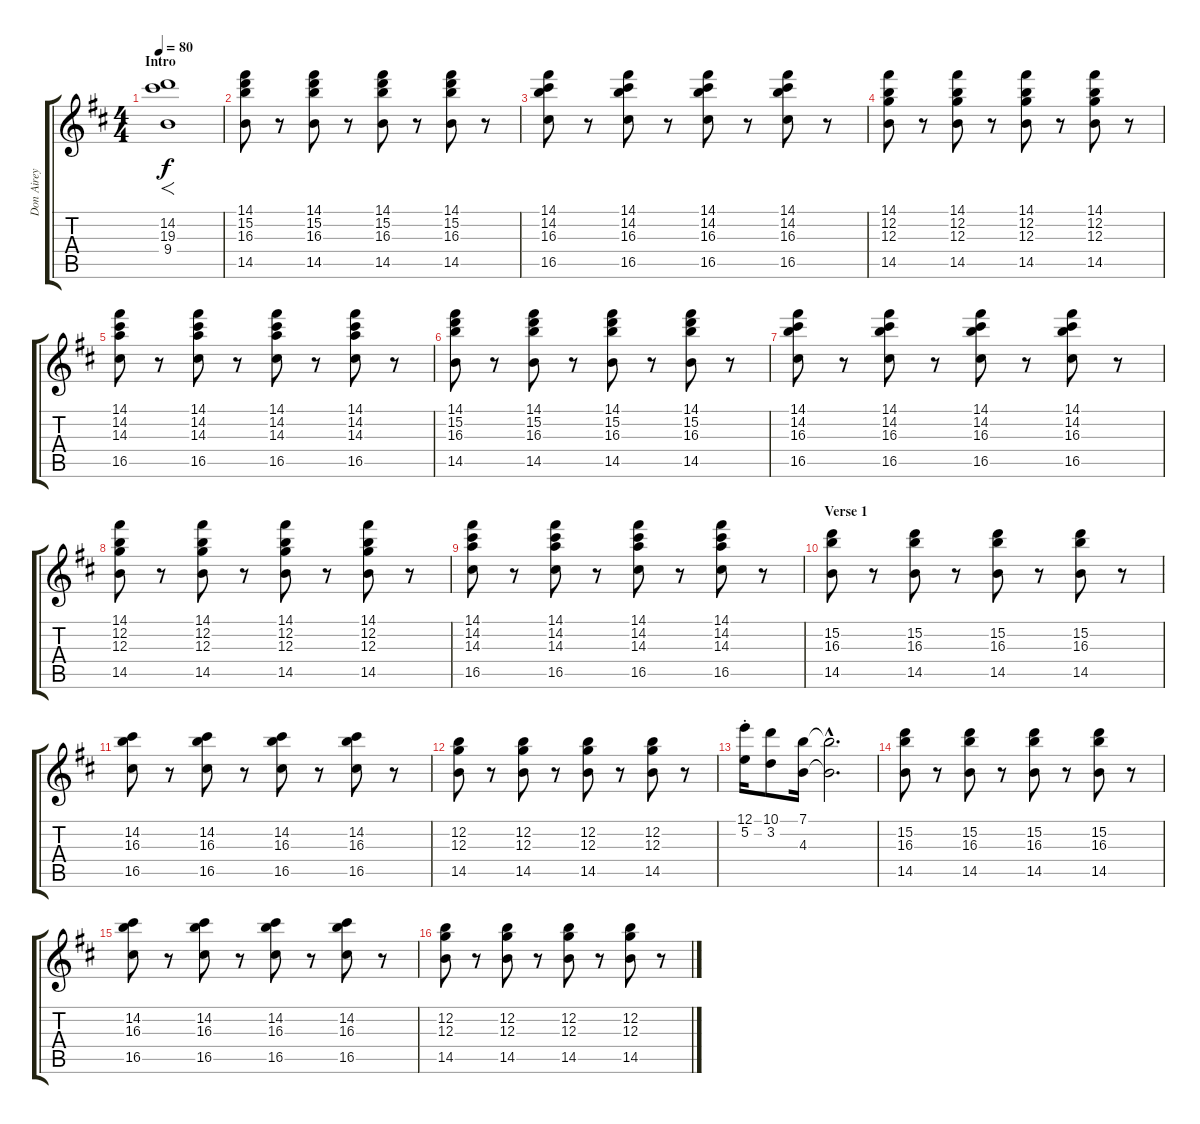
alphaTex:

\track ("Don Airey" "Don Airey") {instrument pad8sweep}
\staff {score tabs}
\tuning (E5 B4 G4 D4 A3 E3) {hide}
\ts (4 4)
\section ("" "Intro")
\tempo 80
\clef g2
\ks bminor
(14.2 19.3 9.4).1{f dy f instrument pad8sweep} |
(14.1 15.2 16.3 14.5).8{instrument pad8sweep} r.8 (14.1 15.2 16.3 14.5).8 r.8 (14.1 15.2 16.3 14.5).8 r.8 (14.1 15.2 16.3 14.5).8 r.8 |
(14.1 14.2 16.3 16.5).8 r.8 (14.1 14.2 16.3 16.5).8 r.8 (14.1 14.2 16.3 16.5).8 r.8 (14.1 14.2 16.3 16.5).8 r.8 |
(14.1 12.2 12.3 14.5).8 r.8 (14.1 12.2 12.3 14.5).8 r.8 (14.1 12.2 12.3 14.5).8 r.8 (14.1 12.2 12.3 14.5).8 r.8 |
(14.1 14.2 14.3 16.5).8 r.8 (14.1 14.2 14.3 16.5).8 r.8 (14.1 14.2 14.3 16.5).8 r.8 (14.1 14.2 14.3 16.5).8 r.8 |
(14.1 15.2 16.3 14.5).8 r.8 (14.1 15.2 16.3 14.5).8 r.8 (14.1 15.2 16.3 14.5).8 r.8 (14.1 15.2 16.3 14.5).8 r.8 |
(14.1 14.2 16.3 16.5).8 r.8 (14.1 14.2 16.3 16.5).8 r.8 (14.1 14.2 16.3 16.5).8 r.8 (14.1 14.2 16.3 16.5).8 r.8 |
(14.1 12.2 12.3 14.5).8 r.8 (14.1 12.2 12.3 14.5).8 r.8 (14.1 12.2 12.3 14.5).8 r.8 (14.1 12.2 12.3 14.5).8 r.8 |
(14.1 14.2 14.3 16.5).8 r.8 (14.1 14.2 14.3 16.5).8 r.8 (14.1 14.2 14.3 16.5).8 r.8 (14.1 14.2 14.3 16.5).8 r.8 |
\section ("" "Verse 1")
(15.2 16.3 14.5).8 r.8 (15.2 16.3 14.5).8 r.8 (15.2 16.3 14.5).8 r.8 (15.2 16.3 14.5).8 r.8 |
(14.2 16.3 16.5).8 r.8 (14.2 16.3 16.5).8 r.8 (14.2 16.3 16.5).8 r.8 (14.2 16.3 16.5).8 r.8 |
(12.2 12.3 14.5).8 r.8 (12.2 12.3 14.5).8 r.8 (12.2 12.3 14.5).8 r.8 (12.2 12.3 14.5).8 r.8 |
(12.1{st} 5.2{st}).16 (10.1 3.2).8 (7.1 4.3).16 (7.1{hac t} 4.3{hac t}).2{d} |
(15.2 16.3 14.5).8 r.8 (15.2 16.3 14.5).8 r.8 (15.2 16.3 14.5).8 r.8 (15.2 16.3 14.5).8 r.8 |
(14.2 16.3 16.5).8 r.8 (14.2 16.3 16.5).8 r.8 (14.2 16.3 16.5).8 r.8 (14.2 16.3 16.5).8 r.8 |
(12.2 12.3 14.5).8 r.8 (12.2 12.3 14.5).8 r.8 (12.2 12.3 14.5).8 r.8 (12.2 12.3 14.5).8 r.8
